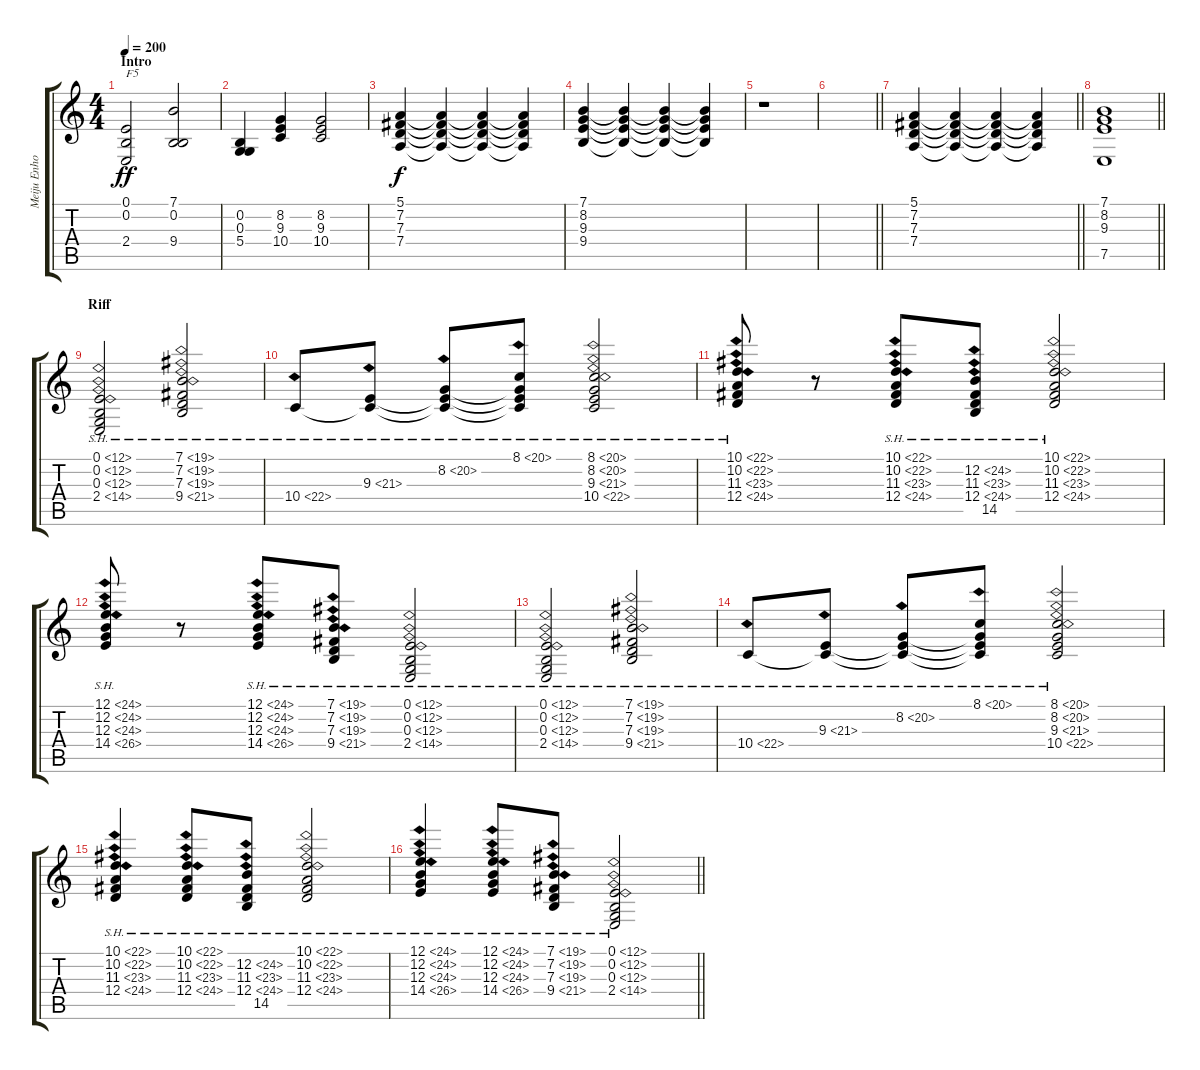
\track ("Meiju Enho" "Meiju Enho") {instrument synthstrings1}
\staff {score tabs}
\tuning (E4 B3 G3 D3 A2 E2) {hide}
\ts (4 4)
\section ("" "Intro")
\tempo 200
\clef g2
\ks c
(0.1 0.2 2.4).2{txt "F5" dy ff instrument synthstrings1} (7.1 0.2 9.4).2 |
(0.2 0.3 5.4).4 (8.2 9.3 10.4).4 (8.2 9.3 10.4).2 |
(5.1 7.2 7.3 7.4).4{dy f volume 1} (5.1{t} 7.2{t} 7.3{t} 7.4{t}).4{volume 14} (5.1{t} 7.2{t} 7.3{t} 7.4{t}).4 (5.1{t} 7.2{t} 7.3{t} 7.4{t}).4 |
(7.1 8.2 9.3 9.4).4{volume 6} (7.1{t} 8.2{t} 9.3{t} 9.4{t}).4{volume 14} (7.1{t} 8.2{t} 9.3{t} 9.4{t}).4 (7.1{t} 8.2{t} 9.3{t} 9.4{t}).4 |
r.1 |
\barLineRight lightlight
|
\section ("" "")
\barLineRight lightlight
(5.1 7.2 7.3 7.4).4{volume 14 balance 7} (5.1{t} 7.2{t} 7.3{t} 7.4{t}).4 (5.1{t} 7.2{t} 7.3{t} 7.4{t}).4 (5.1{t} 7.2{t} 7.3{t} 7.4{t}).4 |
\section ("" "")
\barLineRight lightlight
(7.1 8.2 9.3 7.5).1 |
\section ("" "Riff")
(0.1{sh 12} 0.2{sh 12} 0.3{sh 12} 2.4{sh 12}).2{volume 15} (7.1{sh 12} 7.2{sh 12} 7.3{sh 12} 9.4{sh 12}).2 |
10.4{sh 12}.8 (9.3{sh 12} 10.4{t}).8 (8.2{sh 12} 9.3{t} 10.4{t}).8 (8.1{sh 12} 8.2{t} 9.3{t} 10.4{t}).8 (8.1{sh 12} 8.2{sh 12} 9.3{sh 12} 10.4{sh 12}).2 |
(10.1{sh 12} 10.2{sh 12} 11.3{sh 12} 12.4{sh 12}).8 r.8 (10.1{sh 12} 10.2{sh 12} 11.3{sh 12} 12.4{sh 12}).8 (12.2{sh 12} 11.3{sh 12} 12.4{sh 12} 14.5).8 (10.1{sh 12} 10.2{sh 12} 11.3{sh 12} 12.4{sh 12}).2 |
(12.1{sh 12} 12.2{sh 12} 12.3{sh 12} 14.4{sh 12}).8 r.8 (12.1{sh 12} 12.2{sh 12} 12.3{sh 12} 14.4{sh 12}).8 (7.1{sh 12} 7.2{sh 12} 7.3{sh 12} 9.4{sh 12}).8 (0.1{sh 12} 0.2{sh 12} 0.3{sh 12} 2.4{sh 12}).2 |
(0.1{sh 12} 0.2{sh 12} 0.3{sh 12} 2.4{sh 12}).2{volume 15} (7.1{sh 12} 7.2{sh 12} 7.3{sh 12} 9.4{sh 12}).2 |
10.4{sh 12}.8 (9.3{sh 12} 10.4{t}).8 (8.2{sh 12} 9.3{t} 10.4{t}).8 (8.1{sh 12} 8.2{t} 9.3{t} 10.4{t}).8 (8.1{sh 12} 8.2{sh 12} 9.3{sh 12} 10.4{sh 12}).2 |
(10.1{sh 12} 10.2{sh 12} 11.3{sh 12} 12.4{sh 12}).4 (10.1{sh 12} 10.2{sh 12} 11.3{sh 12} 12.4{sh 12}).8 (12.2{sh 12} 11.3{sh 12} 12.4{sh 12} 14.5).8 (10.1{sh 12} 10.2{sh 12} 11.3{sh 12} 12.4{sh 12}).2 |
\barLineRight lightlight
(12.1{sh 12} 12.2{sh 12} 12.3{sh 12} 14.4{sh 12}).4 (12.1{sh 12} 12.2{sh 12} 12.3{sh 12} 14.4{sh 12}).8 (7.1{sh 12} 7.2{sh 12} 7.3{sh 12} 9.4{sh 12}).8 (0.1{sh 12} 0.2{sh 12} 0.3{sh 12} 2.4{sh 12}).2
